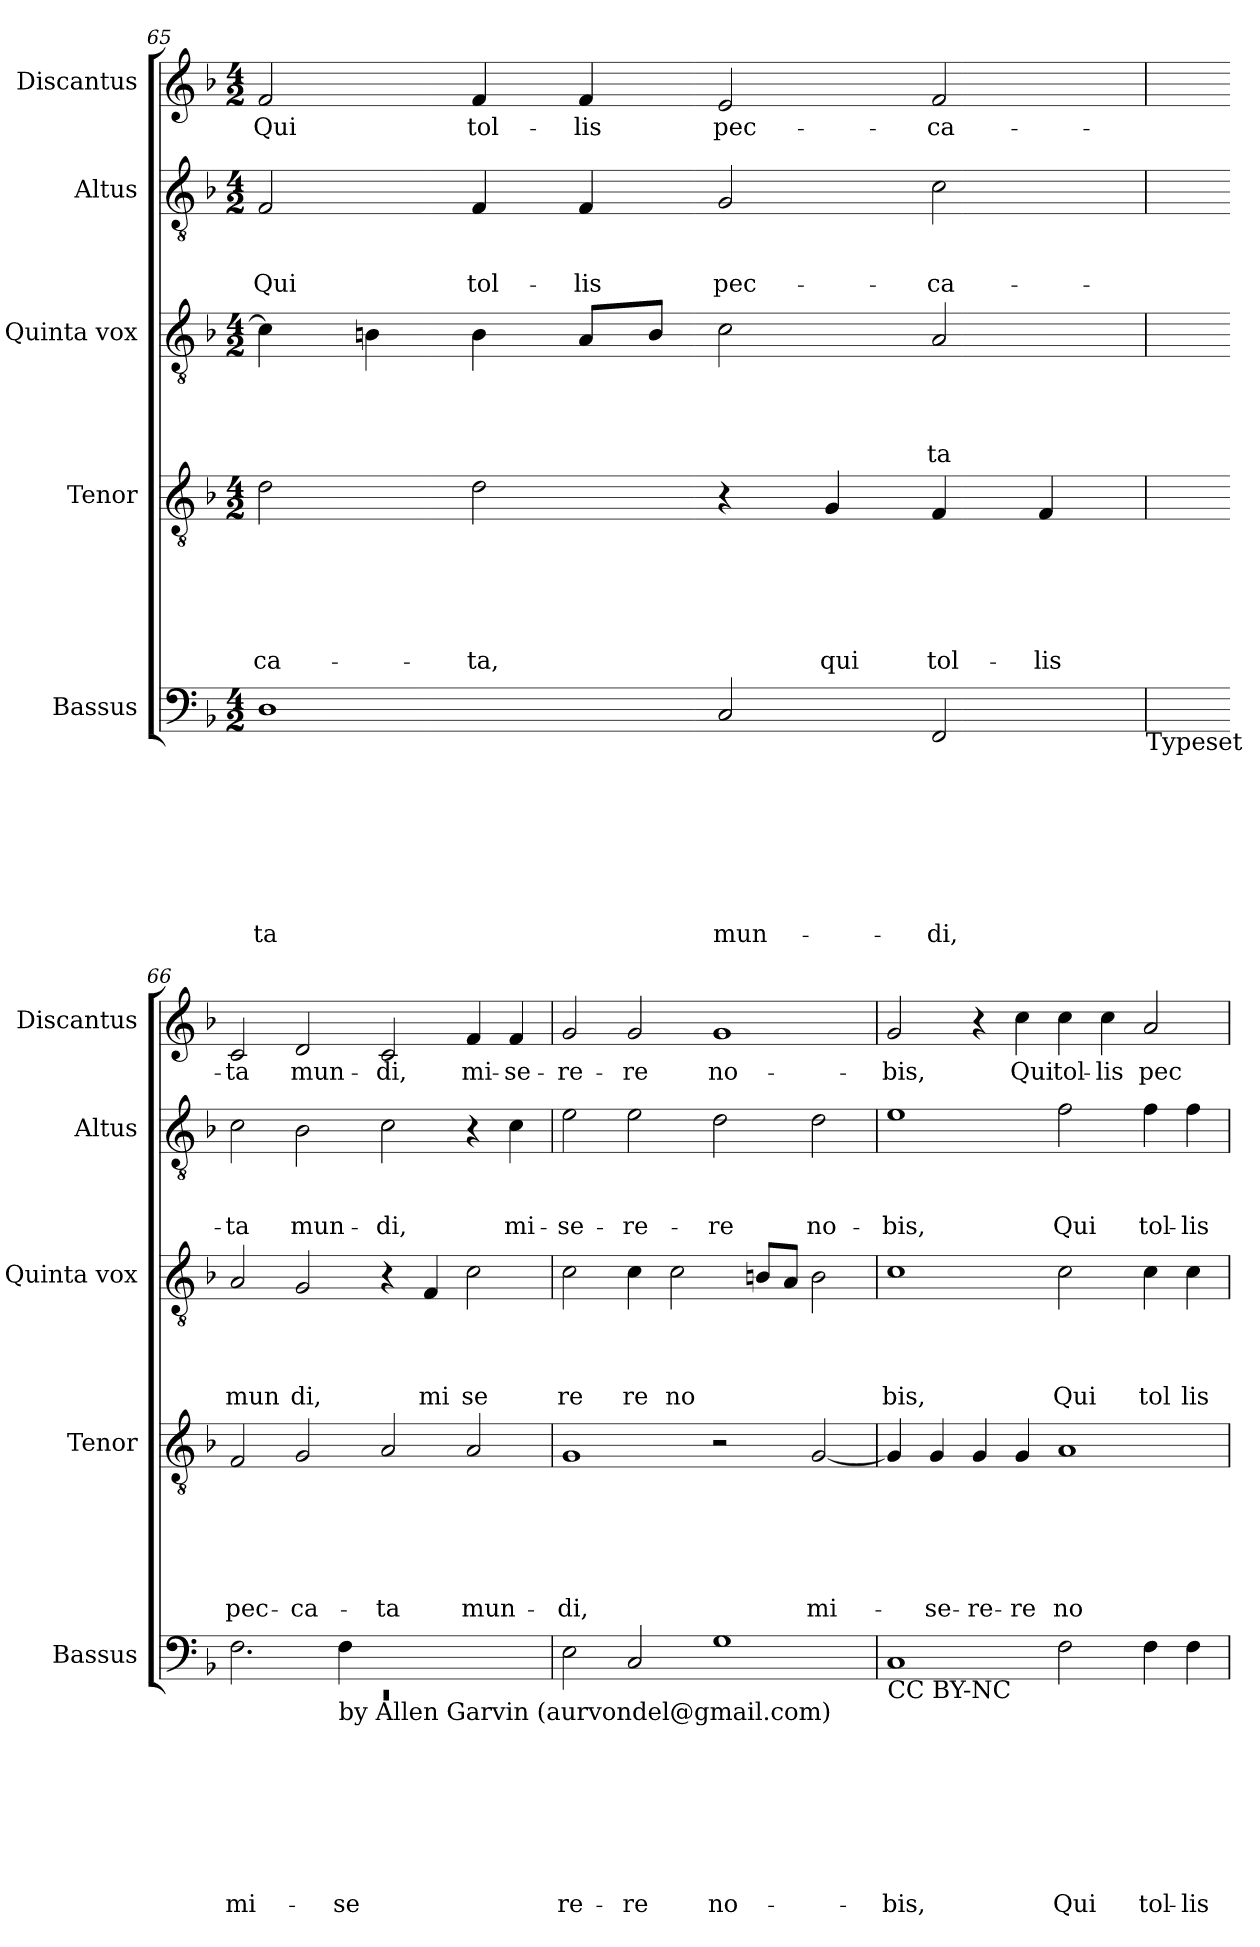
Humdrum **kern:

**kern	**text	**text	**text	**text	**text	**text	**text	**text	**kern	**text	**text	**text	**text	**text	**text	**kern	**text	**text	**text	**text	**kern	**text	**text	**text	**kern	**text
*part5	*part5	*part5	*part5	*part5	*part5	*part5	*part5	*part5	*part4	*part4	*part4	*part4	*part4	*part4	*part4	*part3	*part3	*part3	*part3	*part3	*part2	*part2	*part2	*part2	*part1	*part1
*staff5	*staff5	*staff5	*staff5	*staff5	*staff5	*staff5	*staff5	*staff5	*staff4	*staff4	*staff4	*staff4	*staff4	*staff4	*staff4	*staff3	*staff3	*staff3	*staff3	*staff3	*staff2	*staff2	*staff2	*staff2	*staff1	*staff1
*I"Bassus	*	*	*	*	*	*	*	*	*I"Tenor	*	*	*	*	*	*	*I"Quinta vox	*	*	*	*	*I"Altus	*	*	*	*I"Discantus	*
*I'Bassus	*	*	*	*	*	*	*	*	*I'Tenor	*	*	*	*	*	*	*I'Quinta vox	*	*	*	*	*I'Altus	*	*	*	*I'Discantus	*
!!LO:LB:g=z
*clefF4	*	*	*	*	*	*	*	*	*clefGv2	*	*	*	*	*	*	*clefGv2	*	*	*	*	*clefGv2	*	*	*	*clefG2	*
*ITrd-3c-5	*	*	*	*	*	*	*	*	*ITrd-3c-5	*	*	*	*	*	*	*	*	*	*	*	*ITrd-3c-5	*	*	*	*ITrd-3c-5	*
*k[b-e-]	*	*	*	*	*	*	*	*	*k[b-e-]	*	*	*	*	*	*	*k[b-]	*	*	*	*	*k[b-e-]	*	*	*	*k[b-e-]	*
*B-:	*	*	*	*	*	*	*	*	*B-:	*	*	*	*	*	*	*F:	*	*	*	*	*B-:	*	*	*	*B-:	*
*M4/2	*	*	*	*	*	*	*	*	*M4/2	*	*	*	*	*	*	*M4/2	*	*	*	*	*M4/2	*	*	*	*M4/2	*
=65	=65	=65	=65	=65	=65	=65	=65	=65	=65	=65	=65	=65	=65	=65	=65	=65	=65	=65	=65	=65	=65	=65	=65	=65	=65	=65
!	!	!	!	!	!	!	!	!LO:LY:b	!	!	!	!	!	!	!LO:LY:b	!	!	!	!	!	!	!	!	!LO:LY:b	!	!LO:LY:b
1G	.	.	.	.	.	.	.	ta	2g\	.	.	.	.	.	ca-	4c\]	.	.	.	.	2B-/	.	.	Qui	2b-/	Qui
.	.	.	.	.	.	.	.	.	.	.	.	.	.	.	.	4B\	.	.	.	.	.	.	.	.	.	.
!	!	!	!	!	!	!	!	!	!	!	!	!	!	!	!LO:LY:b	!	!	!	!	!	!	!	!	!LO:LY:b	!	!LO:LY:b
.	.	.	.	.	.	.	.	.	2g\	.	.	.	.	.	-ta,	4B\	.	.	.	.	4B-/	.	.	tol-	4b-/	tol-
!	!	!	!	!	!	!	!	!	!	!	!	!	!	!	!	!	!	!	!	!	!	!	!	!LO:LY:b	!	!LO:LY:b
.	.	.	.	.	.	.	.	.	.	.	.	.	.	.	.	8A/L	.	.	.	.	4B-/	.	.	-lis	4b-/	-lis
.	.	.	.	.	.	.	.	.	.	.	.	.	.	.	.	8B/J	.	.	.	.	.	.	.	.	.	.
!	!	!	!	!	!	!	!	!LO:LY:b	!	!	!	!	!	!	!	!	!	!	!	!	!	!	!	!LO:LY:b	!	!LO:LY:b
2F/	.	.	.	.	.	.	.	mun-	4r	.	.	.	.	.	.	2c\	.	.	.	.	2c/	.	.	pec-	2a/	pec-
!	!	!	!	!	!	!	!	!	!	!	!	!	!	!	!LO:LY:b	!	!	!	!	!	!	!	!	!	!	!
.	.	.	.	.	.	.	.	.	4c/	.	.	.	.	.	qui	.	.	.	.	.	.	.	.	.	.	.
!	!	!	!	!	!	!	!	!LO:LY:b	!	!	!	!	!	!	!LO:LY:b	!	!	!	!	!LO:LY:b	!	!	!	!LO:LY:b	!	!LO:LY:b
2BB-/	.	.	.	.	.	.	.	-di,	4B-/	.	.	.	.	.	tol-	2A/	.	.	.	-ta	2f\	.	.	-ca-	2b-/	-ca-
!	!	!	!	!	!	!	!	!	!	!	!	!	!	!	!LO:LY:b	!	!	!	!	!	!	!	!	!	!	!
.	.	.	.	.	.	.	.	.	4B-/	.	.	.	.	.	-lis	.	.	.	.	.	.	.	.	.	.	.
!LO:TX:b:t=Typeset	!	!	!	!	!	!	!	!	!	!	!	!	!	!	!	!	!	!	!	!	!	!	!	!	!	!
=66	=66	=66	=66	=66	=66	=66	=66	=66	=66	=66	=66	=66	=66	=66	=66	=66	=66	=66	=66	=66	=66	=66	=66	=66	=66	=66
*^	*	*	*	*	*	*	*	*	*	*	*	*	*	*	*	*	*	*	*	*	*	*	*	*	*	*
!	!LO:N:vis=1	!	!	!	!	!	!	!	!LO:LY:b	!	!	!	!	!	!	!LO:LY:b	!	!	!	!	!LO:LY:b	!	!	!	!LO:LY:b	!	!LO:LY:b
*	*^	*	*	*	*	*	*	*	*	*	*	*	*	*	*	*	*	*	*	*	*	*	*	*	*	*	*
0ryy	0rEE	2.B-\	.	.	.	.	.	.	.	mi-	2B-/	.	.	.	.	.	pec-	2A/	.	.	.	mun	2f\	.	.	-ta	2f/	-ta
!	!	!	!	!	!	!	!	!	!	!	!	!	!	!	!	!	!LO:LY:b	!	!	!	!	!LO:LY:b	!	!	!	!LO:LY:b	!	!LO:LY:b
.	.	.	.	.	.	.	.	.	.	.	2c/	.	.	.	.	.	-ca-	2G/	.	.	.	di,	2e-\	.	.	mun-	2g/	mun-
!	!	!LO:TX:b:t=by Allen Garvin (aurvondel@gmail.com)	!	!	!	!	!	!	!	!	!	!	!	!	!	!	!	!	!	!	!	!	!	!	!	!	!	!
!	!	!	!	!	!	!	!	!	!	!LO:LY:b	!	!	!	!	!	!	!	!	!	!	!	!	!	!	!	!	!	!
.	.	4B-\	.	.	.	.	.	.	.	-se-	.	.	.	.	.	.	.	.	.	.	.	.	.	.	.	.	.	.
!	!	!	!	!	!	!	!	!	!	!	!	!	!	!	!	!	!LO:LY:b	!	!	!	!	!	!	!	!	!LO:LY:b	!	!LO:LY:b
.	.	1ryy	.	.	.	.	.	.	.	.	2d/	.	.	.	.	.	-ta	4r	.	.	.	.	2f\	.	.	-di,	2f/	-di,
!	!	!	!	!	!	!	!	!	!	!	!	!	!	!	!	!	!	!	!	!	!	!LO:LY:b	!	!	!	!	!	!
.	.	.	.	.	.	.	.	.	.	.	.	.	.	.	.	.	.	4F/	.	.	.	mi	.	.	.	.	.	.
!	!	!	!	!	!	!	!	!	!	!	!	!	!	!	!	!	!LO:LY:b	!	!	!	!	!LO:LY:b	!	!	!	!	!	!LO:LY:b
.	.	.	.	.	.	.	.	.	.	.	2d/	.	.	.	.	.	mun-	2c\	.	.	.	se	4r	.	.	.	4b-/	mi-
!	!	!	!	!	!	!	!	!	!	!	!	!	!	!	!	!	!	!	!	!	!	!	!	!	!	!LO:LY:b	!	!LO:LY:b
.	.	.	.	.	.	.	.	.	.	.	.	.	.	.	.	.	.	.	.	.	.	.	4f\	.	.	mi-	4b-/	-se-
*v	*v	*v	*	*	*	*	*	*	*	*	*	*	*	*	*	*	*	*	*	*	*	*	*	*	*	*	*	*
=67	=67	=67	=67	=67	=67	=67	=67	=67	=67	=67	=67	=67	=67	=67	=67	=67	=67	=67	=67	=67	=67	=67	=67	=67	=67	=67
!	!	!	!	!	!	!	!	!LO:LY:b	!	!	!	!	!	!	!LO:LY:b	!	!	!	!	!LO:LY:b	!	!	!	!LO:LY:b	!	!LO:LY:b
2A\	.	.	.	.	.	.	.	-re-	1c	.	.	.	.	.	-di,	2c\	.	.	.	re	2a\	.	.	-se-	2cc/	-re-
!	!	!	!	!	!	!	!	!LO:LY:b	!	!	!	!	!	!	!	!	!	!	!	!LO:LY:b	!	!	!	!LO:LY:b	!	!LO:LY:b
2F/	.	.	.	.	.	.	.	-re	.	.	.	.	.	.	.	4c\	.	.	.	re	2a\	.	.	-re-	2cc/	-re
!	!	!	!	!	!	!	!	!	!	!	!	!	!	!	!	!	!	!	!	!LO:LY:b	!	!	!	!	!	!
.	.	.	.	.	.	.	.	.	.	.	.	.	.	.	.	2c\	.	.	.	no	.	.	.	.	.	.
!	!	!	!	!	!	!	!	!LO:LY:b	!	!	!	!	!	!	!	!	!	!	!	!	!	!	!	!LO:LY:b	!	!LO:LY:b
1c	.	.	.	.	.	.	.	no-	2r	.	.	.	.	.	.	.	.	.	.	.	2g\	.	.	-re	1cc	no-
.	.	.	.	.	.	.	.	.	.	.	.	.	.	.	.	8Bn/L	.	.	.	.	.	.	.	.	.	.
.	.	.	.	.	.	.	.	.	.	.	.	.	.	.	.	8A/J	.	.	.	.	.	.	.	.	.	.
!	!	!	!	!	!	!	!	!	!	!	!	!	!	!	!LO:LY:b	!	!	!	!	!	!	!	!	!LO:LY:b	!	!
.	.	.	.	.	.	.	.	.	[<2c/	.	.	.	.	.	mi-	2B\	.	.	.	.	2g\	.	.	no-	.	.
=68	=68	=68	=68	=68	=68	=68	=68	=68	=68	=68	=68	=68	=68	=68	=68	=68	=68	=68	=68	=68	=68	=68	=68	=68	=68	=68
!LO:TX:b:t=CC BY-NC	!	!	!	!	!	!	!	!	!	!	!	!	!	!	!	!	!	!	!	!	!	!	!	!	!	!
!	!	!	!	!	!	!	!	!LO:LY:b	!	!	!	!	!	!	!	!	!	!	!	!LO:LY:b	!	!	!	!LO:LY:b	!	!LO:LY:b
1F	.	.	.	.	.	.	.	-bis,	4c/]	.	.	.	.	.	.	1c	.	.	.	bis,	1a	.	.	-bis,	2cc/	-bis,
!	!	!	!	!	!	!	!	!	!	!	!	!	!	!	!LO:LY:b	!	!	!	!	!	!	!	!	!	!	!
.	.	.	.	.	.	.	.	.	4c/	.	.	.	.	.	-se-	.	.	.	.	.	.	.	.	.	.	.
!	!	!	!	!	!	!	!	!	!	!	!	!	!	!	!LO:LY:b	!	!	!	!	!	!	!	!	!	!	!
.	.	.	.	.	.	.	.	.	4c/	.	.	.	.	.	-re-	.	.	.	.	.	.	.	.	.	4r	.
!	!	!	!	!	!	!	!	!	!	!	!	!	!	!	!LO:LY:b	!	!	!	!	!	!	!	!	!	!	!LO:LY:b
.	.	.	.	.	.	.	.	.	4c/	.	.	.	.	.	-re	.	.	.	.	.	.	.	.	.	4ff\	Qui
!	!	!	!	!	!	!	!	!LO:LY:b	!	!	!	!	!	!	!LO:LY:b	!	!	!	!	!LO:LY:b	!	!	!	!LO:LY:b	!	!LO:LY:b
2B-\	.	.	.	.	.	.	.	Qui	1d	.	.	.	.	.	no-	2c\	.	.	.	Qui	2b-\	.	.	Qui	4ff\	tol-
!	!	!	!	!	!	!	!	!	!	!	!	!	!	!	!	!	!	!	!	!	!	!	!	!	!	!LO:LY:b
.	.	.	.	.	.	.	.	.	.	.	.	.	.	.	.	.	.	.	.	.	.	.	.	.	4ff\	-lis
!	!	!	!	!	!	!	!	!LO:LY:b	!	!	!	!	!	!	!	!	!	!	!	!LO:LY:b	!	!	!	!LO:LY:b	!	!LO:LY:b
4B-\	.	.	.	.	.	.	.	tol-	.	.	.	.	.	.	.	4c\	.	.	.	tol	4b-\	.	.	tol-	2dd/	pec-
!	!	!	!	!	!	!	!	!LO:LY:b	!	!	!	!	!	!	!	!	!	!	!	!LO:LY:b	!	!	!	!LO:LY:b	!	!
4B-\	.	.	.	.	.	.	.	-lis	.	.	.	.	.	.	.	4c\	.	.	.	lis	4b-\	.	.	-lis	.	.
=	=	=	=	=	=	=	=	=	=	=	=	=	=	=	=	=	=	=	=	=	=	=	=	=	=	=
*-	*-	*-	*-	*-	*-	*-	*-	*-	*-	*-	*-	*-	*-	*-	*-	*-	*-	*-	*-	*-	*-	*-	*-	*-	*-	*-
